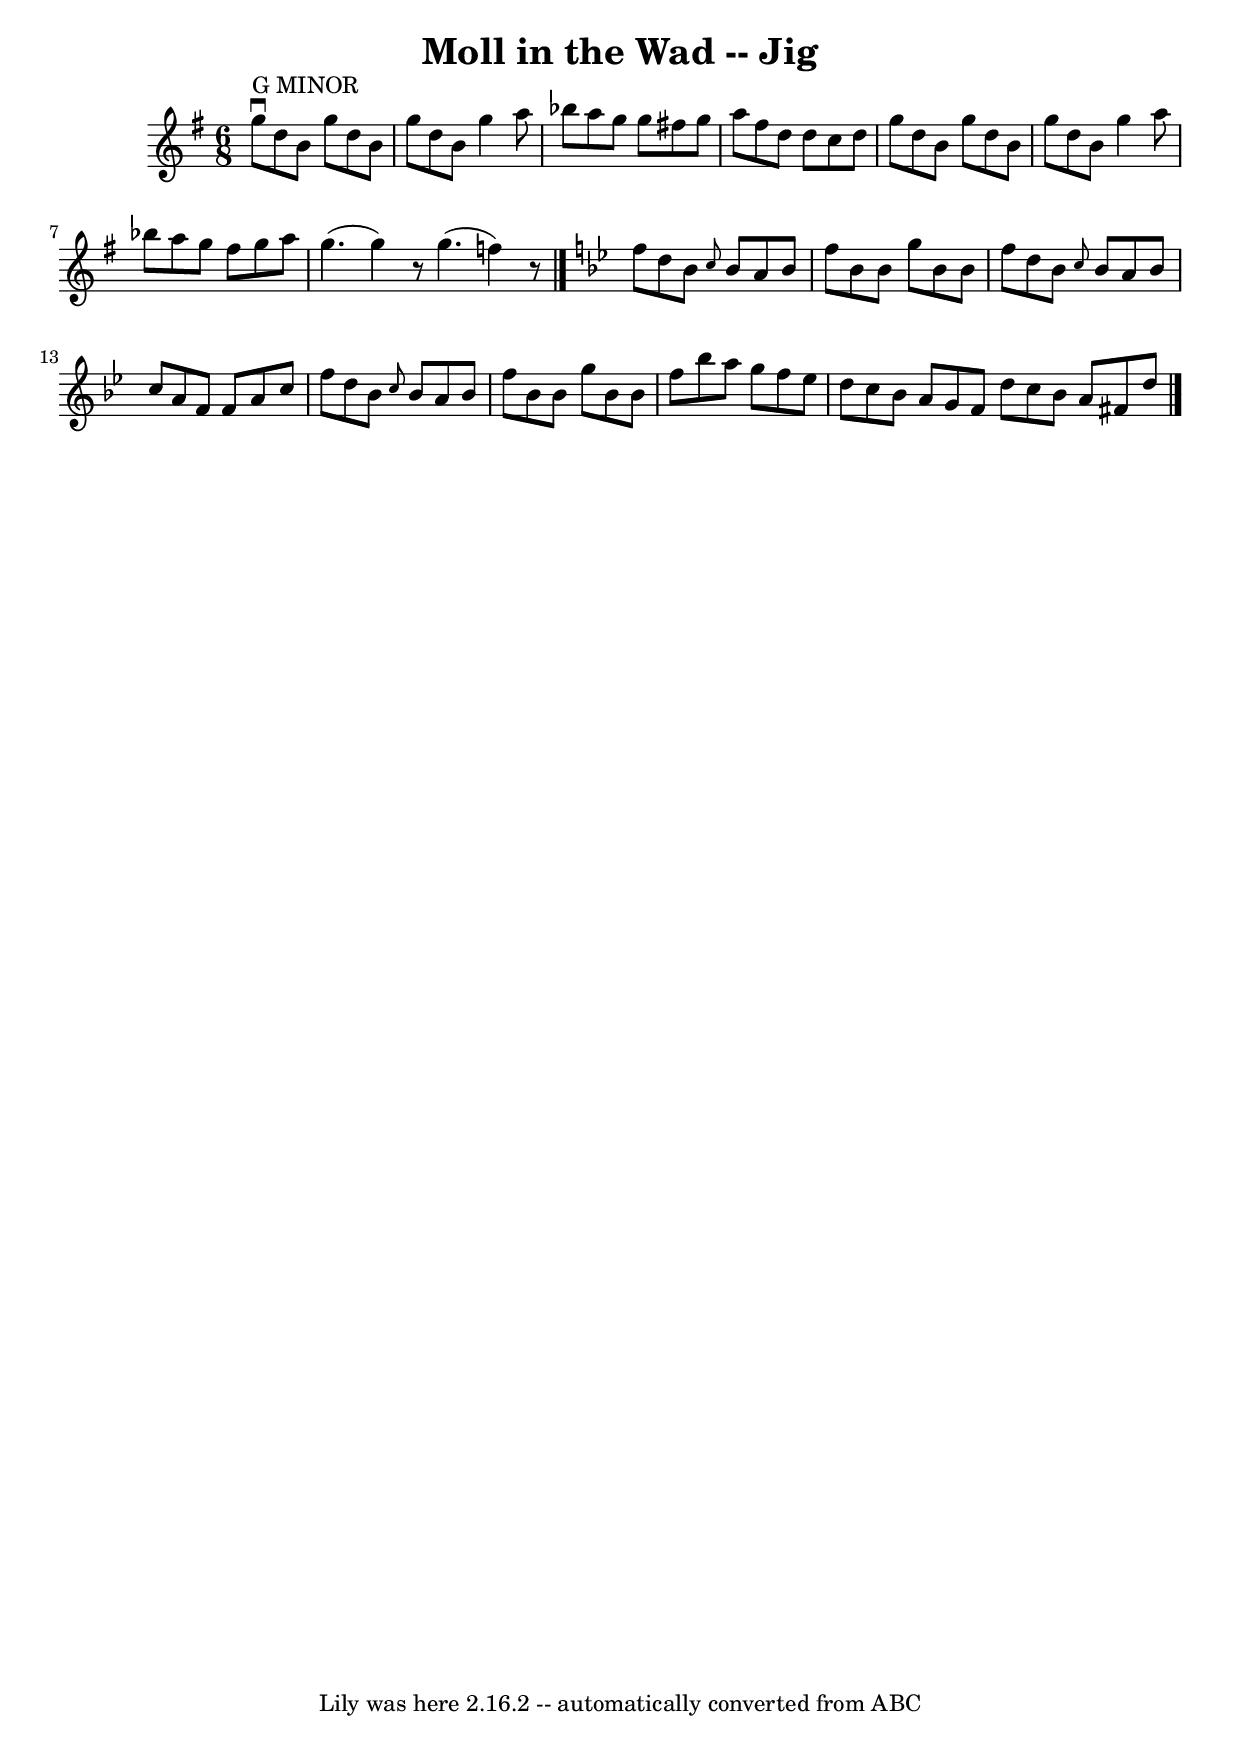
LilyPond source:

\version "2.16.2"
\include "Mammoth.ily"
\header {
  %% book = "Ryan's Mammoth Collection"
  crossRefNumber = "1"
  footnotes = "\\\\88 455"
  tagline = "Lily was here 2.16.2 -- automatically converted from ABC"
  title = "Moll in the Wad -- Jig"

}
voicedefault =  {


  \time 6/8 
  \key g \major g''8^"G MINOR"^\downbow d''8 b'8 g''8    
  d''8 b'8    |
  g''8 d''8 b'8 g''4 a''8    |
  
  bes''8 a''8 g''8 g''8 fis''!8 g''8    |
  a''8 fis''8  
  d''8 d''8 c''8 d''8    |
  g''8 d''8 b'8 g''8    
  d''8 b'8    |
  g''8 d''8 b'8 g''4 a''8    |
  
  bes''8 a''8 g''8 fis''8 g''8 a''8    |
  g''4. (g''4  
  -)   r8   \bar ":|" g''4. (f''4)   r8   \bar "|."   
  \key bes \major   
  f''8 d''8 bes'8  \grace { c''8  
			  } bes'8 a'8 bes'8    |
  
  f''8 bes'8 bes'8 g''8 bes'8 bes'8    |
  f''8 d''8    
  bes'8  \grace { c''8  
		} bes'8 a'8 bes'8    |
  c''8 a'8    
  f'8 f'8 a'8 c''8    |
  f''8 d''8 bes'8  \grace {    
    c''8  
  } bes'8 a'8 bes'8    |
  f''8 bes'8 bes'8 g''8    
  bes'8 bes'8    |
  f''8 bes''8 a''8 g''8 f''8 ees''8   
  |
  d''8 c''8 bes'8 a'8 g'8 f'8    \bar ":|" d''8    
  c''8 bes'8 a'8 fis'8 d''8      \bar "|."   

}

\score{
  <<

    \context Staff="default"
    {
      \voicedefault 
      
    }

  >>
  \layout {
    
  }
  \midi {
  }

}
